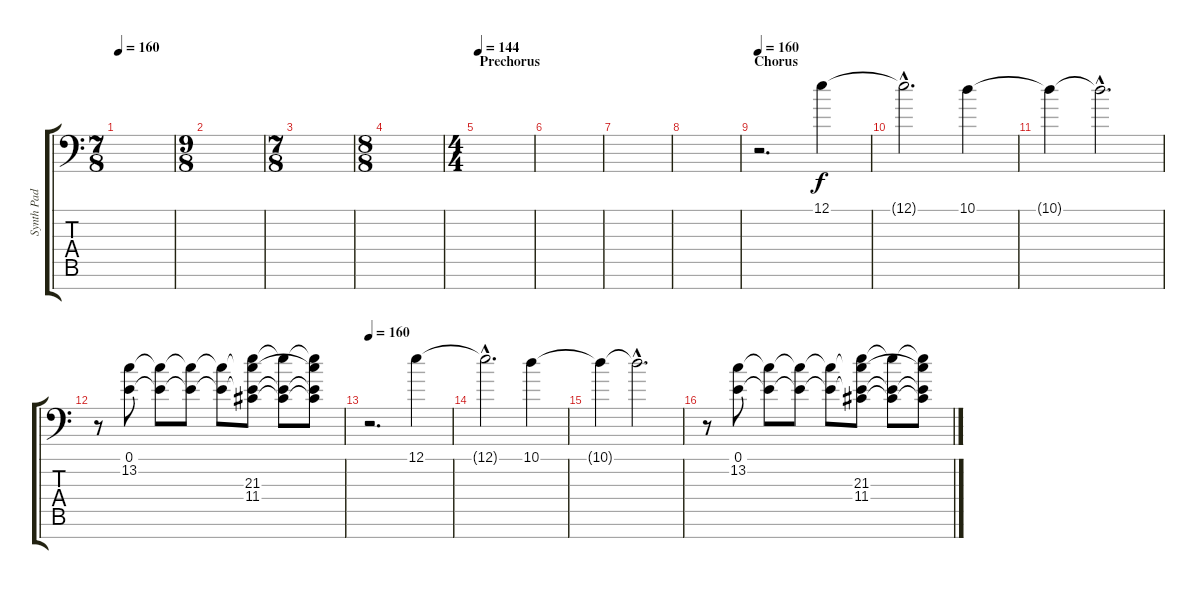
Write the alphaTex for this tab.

\track ("Synth Pad (notes)" "Synth Pad ") {instrument stringensemble1}
\staff {score tabs}
\tuning (E4 B3 G3 D3 A2 E2 C-1) {hide}
\ts (7 8)
\tempo 160
\clef f4
\ks c
|
\ts (9 8)
|
\ts (7 8)
|
\ts (8 8)
|
\ts (4 4)
\section ("" "Prechorus")
\tempo 144
|
|
|
|
\section ("" "Chorus")
\tempo 160
r.2{d} 12.1.4 |
12.1{hac t}.2{d} 10.1.4 |
10.1{t}.4 10.1{hac t}.2{d} |
r.8 (0.1 13.2).8 (0.1{t} 13.2{t}).8 (0.1{t} 13.2{t}).8 (0.1{t} 13.2{t}).8 (0.1{t} 13.2{t} 21.3 11.4).8 (0.1{t} 21.3{t} 11.4{t}).8 (0.1{t} 13.2{t} 21.3{t} 11.4{t}).8 |
\tempo 160
r.2{d} 12.1.4 |
12.1{hac t}.2{d} 10.1.4 |
10.1{t}.4 10.1{hac t}.2{d} |
r.8 (0.1 13.2).8 (0.1{t} 13.2{t}).8 (0.1{t} 13.2{t}).8 (0.1{t} 13.2{t}).8 (0.1{t} 13.2{t} 21.3 11.4).8 (0.1{t} 21.3{t} 11.4{t}).8 (0.1{t} 13.2{t} 21.3{t} 11.4{t}).8
